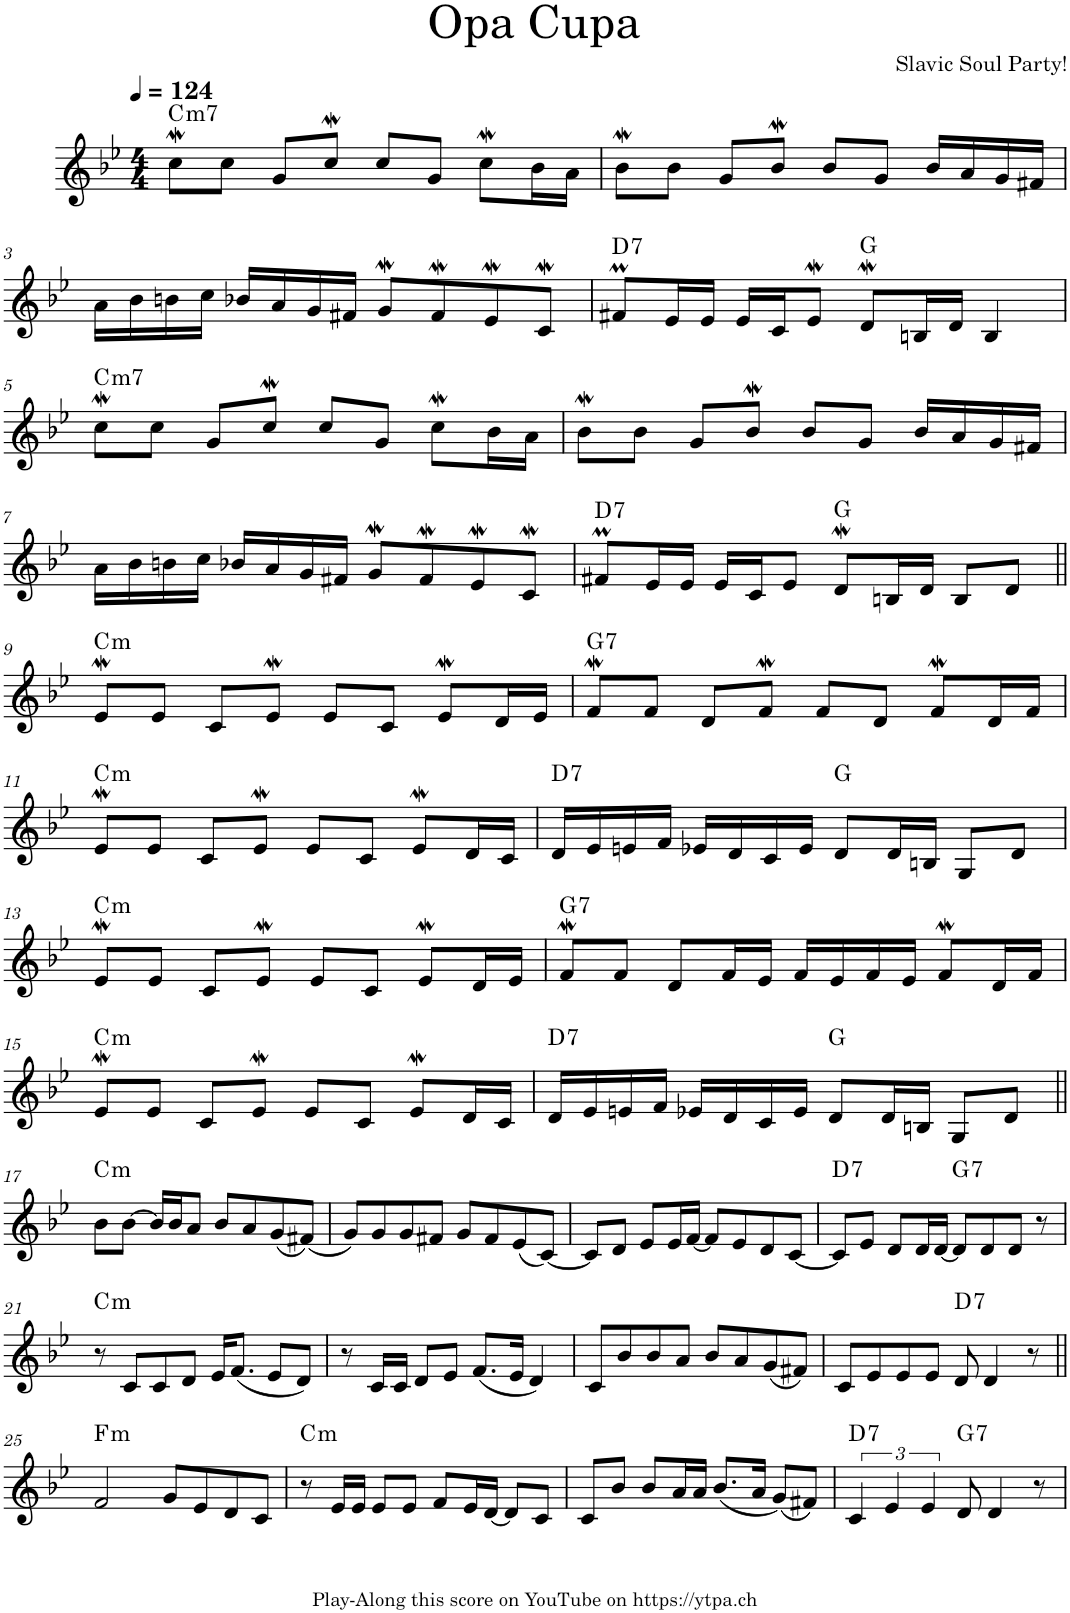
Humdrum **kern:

**kern	**harte
*part1	*part1
*staff1	*
*I"Piano	*
*I'Pno.	*
*clefG2	*
*k[b-e-]	*
*M4/4	*
*MM124	*
=1	=1
!	!LO:H:kt=m7
8ccW\L	C:min7
8cc\J	.
8g/L	.
8ccW/J	.
8cc/L	.
8g/J	.
8ccW\L	.
16b-\L	.
16a\JJ	.
=2	=2
8b-w\L	.
8b-\J	.
8g/L	.
8b-w/J	.
8b-/L	.
8g/J	.
16b-/LL	.
16a/	.
16g/	.
16f#X/JJ	.
!!LO:LB:g=z
=3	=3
16a\LL	.
16b-\	.
16bn\	.
16cc\JJ	.
16b-X/LL	.
16a/	.
16g/	.
16f#X/JJ	.
8gW/L	.
8f#W/	.
8e-w/	.
8cW/J	.
=4	=4
!	!LO:H:kt=7
8f#Xm/L	D:7
16e-/L	.
16e-/JJ	.
16e-/LL	.
16c/J	.
8e-w/J	.
8dW/L	G:maj
16Bn/L	.
16d/JJ	.
4B/	.
!!LO:LB:g=z
=5	=5
!	!LO:H:kt=m7
8ccW\L	C:min7
8cc\J	.
8g/L	.
8ccW/J	.
8cc/L	.
8g/J	.
8ccW\L	.
16b-\L	.
16a\JJ	.
=6	=6
8b-w\L	.
8b-\J	.
8g/L	.
8b-w/J	.
8b-/L	.
8g/J	.
16b-/LL	.
16a/	.
16g/	.
16f#X/JJ	.
!!LO:LB:g=z
=7	=7
16a\LL	.
16b-\	.
16bn\	.
16cc\JJ	.
16b-X/LL	.
16a/	.
16g/	.
16f#X/JJ	.
8gW/L	.
8f#W/	.
8e-w/	.
8cW/J	.
=8	=8
!	!LO:H:kt=7
8f#Xm/L	D:7
16e-/L	.
16e-/JJ	.
16e-/LL	.
16c/J	.
8e-/J	.
8dW/L	G:maj
16Bn/L	.
16d/JJ	.
8B/L	.
8d/J	.
!!LO:LB:g=z
=9||	=9||
!	!LO:H:kt=m
8e-w/L	C:min
8e-/J	.
8c/L	.
8e-w/J	.
8e-/L	.
8c/J	.
8e-w/L	.
16d/L	.
16e-/JJ	.
=10	=10
!	!LO:H:kt=7
8fW/L	G:7
8f/J	.
8d/L	.
8fW/J	.
8f/L	.
8d/J	.
8fW/L	.
16d/L	.
16f/JJ	.
!!LO:LB:g=z
=11	=11
!	!LO:H:kt=m
8e-w/L	C:min
8e-/J	.
8c/L	.
8e-w/J	.
8e-/L	.
8c/J	.
8e-w/L	.
16d/L	.
16c/JJ	.
=12	=12
!	!LO:H:kt=7
16d/LL	D:7
16e-/	.
16en/	.
16f/JJ	.
16e-X/LL	.
16d/	.
16c/	.
16e-/JJ	.
8d/L	G:maj
16d/L	.
16Bn/JJ	.
8G/L	.
8d/J	.
!!LO:LB:g=z
=13	=13
!	!LO:H:kt=m
8e-w/L	C:min
8e-/J	.
8c/L	.
8e-w/J	.
8e-/L	.
8c/J	.
8e-w/L	.
16d/L	.
16e-/JJ	.
=14	=14
!	!LO:H:kt=7
8fW/L	G:7
8f/J	.
8d/L	.
16f/L	.
16e-/JJ	.
16f/LL	.
16e-/	.
16f/	.
16e-/JJ	.
8fW/L	.
16d/L	.
16f/JJ	.
!!LO:LB:g=z
=15	=15
!	!LO:H:kt=m
8e-w/L	C:min
8e-/J	.
8c/L	.
8e-w/J	.
8e-/L	.
8c/J	.
8e-w/L	.
16d/L	.
16c/JJ	.
=16	=16
!	!LO:H:kt=7
16d/LL	D:7
16e-/	.
16en/	.
16f/JJ	.
16e-X/LL	.
16d/	.
16c/	.
16e-/JJ	.
8d/L	G:maj
16d/L	.
16Bn/JJ	.
8G/L	.
8d/J	.
!!LO:LB:g=z
=17||	=17||
!	!LO:H:kt=m
8b-\L	C:min
[8b-\J	.
16b-/LL]	.
16b-/J	.
8a/J	.
8b-/L	.
8a/	.
(8g/	.
(8f#X/J)	.
=18	=18
8g/L)	.
8g/	.
8g/	.
8f#X/J	.
8g/L	.
8f#/	.
(8e-/	.
[8c/J)	.
=19	=19
8c/L]	.
8d/J	.
8e-/L	.
16e-/L	.
[16f/JJ	.
8f/L]	.
8e-/	.
8d/	.
[8c/J	.
=20	=20
!	!LO:H:kt=7
8c/L]	D:7
8e-/J	.
8d/L	.
16d/L	.
[16d/JJ	.
!	!LO:H:kt=7
8d/L]	G:7
8d/	.
8d/J	.
8r	.
!!LO:LB:g=z
=21	=21
!	!LO:H:kt=m
8r	C:min
8c/L	.
8c/	.
8d/J	.
16e-/KL	.
(8.f/J	.
8e-/L	.
8d/J)	.
=22	=22
8r	.
16c/LL	.
16c/JJ	.
8d/L	.
8e-/J	.
(8.f/L	.
16e-/Jk	.
4d/)	.
=23	=23
8c/L	.
8b-/	.
8b-/	.
8a/J	.
8b-/L	.
8a/	.
(8g/	.
8f#X/J)	.
=24	=24
8c/L	.
8e-/	.
8e-/	.
8e-/J	.
!	!LO:H:kt=7
8d/	D:7
4d/	.
8r	.
!!LO:LB:g=z
=25||	=25||
!	!LO:H:kt=m
2f/	F:min
8g/L	.
8e-/	.
8d/	.
8c/J	.
=26	=26
!	!LO:H:kt=m
8r	C:min
16e-/LL	.
16e-/JJ	.
8e-/L	.
8e-/J	.
8f/L	.
16e-/L	.
[16d/JJ	.
8d/L]	.
8c/J	.
=27	=27
8c/L	.
8b-/J	.
8b-/L	.
16a/L	.
16a/JJ	.
(8.b-/L	.
16a/Jk	.
(8g/L)	.
8f#X/J)	.
=28	=28
!	!LO:H:kt=7
6c/	D:7
6e-/	.
6e-/	.
!	!LO:H:kt=7
8d/	G:7
4d/	.
8r	.
=	=
*-	*-
